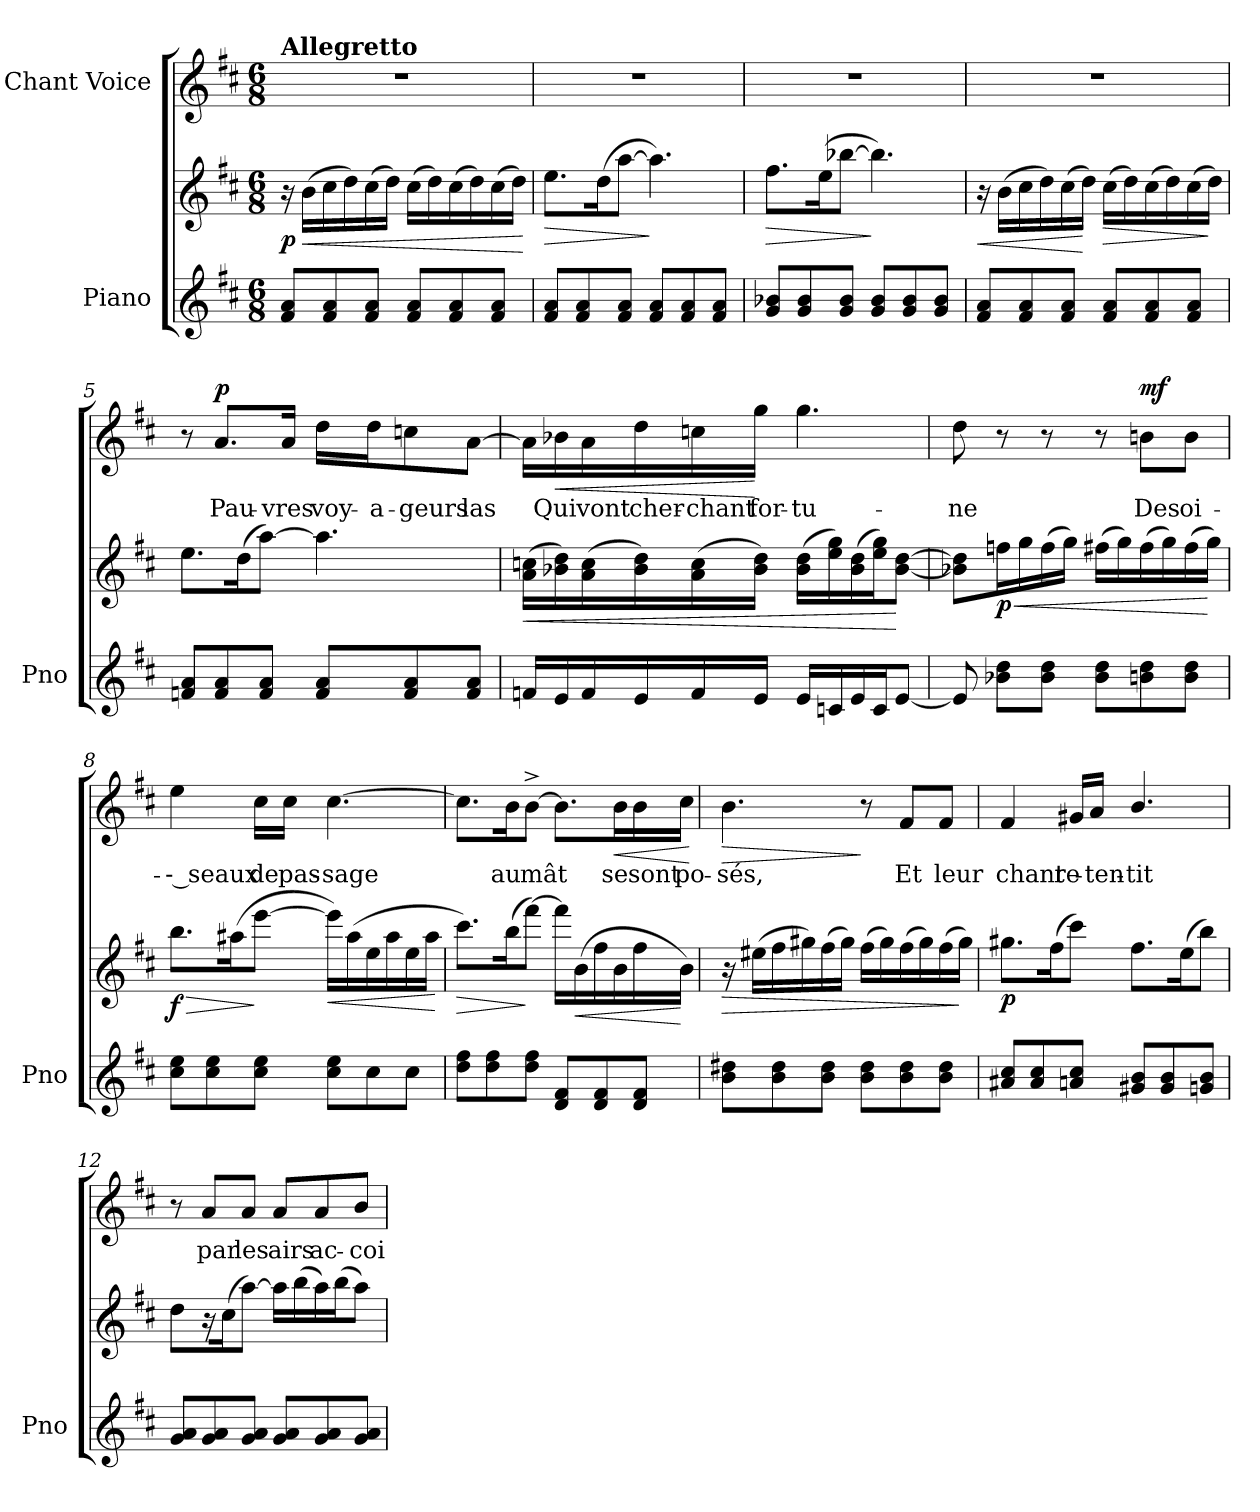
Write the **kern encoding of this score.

**kern	**kern	**dynam	**kern	**text	**dynam
*part2	*part2	*part2	*part1	*part1	*part1
*staff3	*staff2	*staff2/3	*staff1	*staff1	*staff1
*I"Piano	*	*	*I"Chant Voice	*	*
*I'Pno	*	*	*	*	*
*clefG2	*clefG2	*	*clefG2	*	*
*k[f#c#]	*k[f#c#]	*	*k[f#c#]	*	*
*M6/8	*M6/8	*	*M6/8	*	*
=1	=1	=1	=1	=1	=1
!	!	!	!LO:TX:a:B:t=Allegretto	!	!
!	!	!LO:DY:b	!	!	!
8f#/ 8a/L	16r	p	2.r	.	.
!	!	!LO:HP:b	!	!	!
.	(>16b\LL	<	.	.	.
8f#/ 8a/	16cc#\	.	.	.	.
.	16dd\)	.	.	.	.
8f#/ 8a/J	(>16cc#\	.	.	.	.
.	16dd\JJ)	.	.	.	.
8f#/ 8a/L	(>16cc#\LL	.	.	.	.
.	16dd\)	.	.	.	.
8f#/ 8a/	(>16cc#\	.	.	.	.
.	16dd\)	.	.	.	.
8f#/ 8a/J	(>16cc#\	.	.	.	.
.	16dd\JJ)	.	.	.	.
.	.	[	.	.	.
=2	=2	=2	=2	=2	=2
!	!	!LO:HP:b	!	!	!
8f#/ 8a/L	8.ee\L	>	2.r	.	.
8f#/ 8a/	.	.	.	.	.
.	(>16dd\K	.	.	.	.
8f#/ 8a/J	[8aa\J	.	.	.	.
8f#/ 8a/L	4.aa\])	]	.	.	.
8f#/ 8a/	.	.	.	.	.
8f#/ 8a/J	.	.	.	.	.
=3	=3	=3	=3	=3	=3
!	!	!LO:HP:b	!	!	!
8g/ 8b-X/L	8.ff#\L	>	2.r	.	.
8g/ 8b-/	.	.	.	.	.
.	(>16ee\K	.	.	.	.
8g/ 8b-/J	[8bb-X\J	.	.	.	.
8g/ 8b-/L	4.bb-\])	]	.	.	.
8g/ 8b-/	.	.	.	.	.
8g/ 8b-/J	.	.	.	.	.
!!LO:LB:g=z
=4	=4	=4	=4	=4	=4
!	!	!LO:HP:b	!	!	!
8f#/ 8a/L	16r	<	2.r	.	.
.	(>16b\LL	.	.	.	.
8f#/ 8a/	16cc#\	.	.	.	.
.	16dd\)	.	.	.	.
8f#/ 8a/J	(>16cc#\	.	.	.	.
.	16dd\JJ)	[	.	.	.
!	!	!LO:HP:b	!	!	!
8f#/ 8a/L	(>16cc#\LL	>	.	.	.
.	16dd\)	.	.	.	.
8f#/ 8a/	(>16cc#\	.	.	.	.
.	16dd\)	.	.	.	.
8f#/ 8a/J	(>16cc#\	.	.	.	.
.	16dd\JJ)	]	.	.	.
=5	=5	=5	=5	=5	=5
8fn/ 8a/L	8.ee\L	.	8r	.	.
!	!	!	!	!LO:LY:b	!LO:DY:a
8f/ 8a/	.	.	8.a/L	Pau-	p
.	(>16dd\K	.	.	.	.
8f/ 8a/J	[8aa\J)	.	.	.	.
!	!	!	!	!LO:LY:b	!
.	.	.	16a/Jk	-vres	.
!	!	!	!	!LO:LY:b	!
8f/ 8a/L	4.aa\]	.	16dd\LL	voy-	.
!	!	!	!	!LO:LY:b	!
.	.	.	16dd\J	-a-	.
!	!	!	!	!LO:LY:b	!
8f/ 8a/	.	.	8ccn\	-geurs	.
!	!	!	!	!LO:LY:b	!
8f/ 8a/J	.	.	[8a\J	las	.
!!LO:LB:g=z
=6	=6	=6	=6	=6	=6
!	!	!LO:HP:b	!	!	!
16fn/LL	(>16a\ 16ccn\LL	<	16a\LL]	.	.
!	!	!	!	!LO:LY:b	!LO:HP:b
16e/	16b-X\ 16dd\)	.	16b-X\	Qui	<
!	!	!	!	!LO:LY:b	!
16f/	(>16a\ 16cc\	.	16a\	vont	.
!	!	!	!	!LO:LY:b	!
16e/	16b-\ 16dd\)	.	16dd\	cher-	.
!	!	!	!	!LO:LY:b	!
16f/	(>16a\ 16cc\	.	16ccn\	-chant	.
!	!	!	!	!LO:LY:b	!
16e/JJ	16b-\ 16dd\JJ)	.	16gg\JJ	for-	[
!	!	!	!	!LO:LY:b	!
16e/LL	(>16b-\ 16dd\LL	.	4.gg\	-tu-	.
16cn/	16ee\ 16gg\)	.	.	.	.
16e/	(>16b-\ 16dd\	.	.	.	.
16c/J	16ee\ 16gg\J)	.	.	.	.
[8e/J	[8b-\ [8dd\J	[	.	.	.
=7	=7	=7	=7	=7	=7
!	!	!	!	!LO:LY:b	!
8e/]	8b-X\] 8dd\]L	.	8dd\	-ne	.
!	!	!LO:HP:b	!	!	!
!	!	!LO:DY:n=1:b	!	!	!
8b-X\ 8dd\L	16ffn\L	< p	8r	.	.
.	16gg\	.	.	.	.
8b-\ 8dd\J	(>16ff\	.	8r	.	.
.	16gg\JJ)	.	.	.	.
8b-\ 8dd\L	(>16ff#X\LL	.	8r	.	.
.	16gg\)	.	.	.	.
!	!	!	!	!LO:LY:b	!LO:DY:a
8bn\ 8dd\	(>16ff#\	.	8bn\L	Des	mf
.	16gg\)	.	.	.	.
!	!	!	!	!LO:LY:b	!
8b\ 8dd\J	(>16ff#\	.	8b\J	oi-	.
.	16gg\JJ)	[	.	.	.
!!LO:LB:g=z
=8	=8	=8	=8	=8	=8
!	!	!LO:HP:b	!	!LO:LY:b	!
!	!	!LO:DY:n=1:b	!	!	!
8cc#\ 8ee\L	8.bb\L	> f	4ee\	-- seaux	.
8cc#\ 8ee\	.	.	.	.	.
.	(>16aa#X\K	.	.	.	.
!	!	!	!	!LO:LY:b	!
8cc#\ 8ee\J	[8eee\J	]	16cc#\LL	de	.
!	!	!	!	!LO:LY:b	!
.	.	.	16cc#\JJ	pas-	.
!	!	!LO:HP:b	!	!LO:LY:b	!
8cc#\ 8ee\L	16eee\LL])	<	[4.cc#\	-sage	.
.	(>16aa#\	.	.	.	.
8cc#\	16ee\	.	.	.	.
.	16aa#\	.	.	.	.
8cc#\J	16ee\	.	.	.	.
.	16aa#\JJ	.	.	.	.
.	.	[	.	.	.
=9	=9	=9	=9	=9	=9
!	!	!LO:HP:b	!	!	!
8dd\ 8ff#\L	8.ccc#\L)	>	8.cc#\L]	.	.
8dd\ 8ff#\	.	.	.	.	.
!	!	!	!	!LO:LY:b	!
.	(>16bb\K	.	16b\K	au	.
!	!	!	!	!LO:LY:b	!
8dd\ 8ff#\J	[8fff#\J)	]	[8b^\J	mât	.
8d/ 8f#/L	16fff#\LL]	.	8.b\L]	.	.
!	!	!LO:HP:b	!	!	!
.	(>16b\	<	.	.	.
8d/ 8f#/	16ff#\	.	.	.	.
!	!	!	!	!LO:LY:b	!LO:HP:b
.	16b\	.	16b\L	se	<
!	!	!	!	!LO:LY:b	!
8d/ 8f#/J	16ff#\	.	16b\	sont	.
!	!	!	!	!LO:LY:b	!
.	16b\JJ)	[	16cc#\JJ	po-	.
.	.	.	.	.	[
=10	=10	=10	=10	=10	=10
!	!	!LO:HP:b	!	!LO:LY:b	!LO:HP:b
8b\ 8dd#X\L	16r	>	4.b\	-sés,	>
.	(>16ee#X\LL	.	.	.	.
8b\ 8dd#\	16ff#\	.	.	.	.
.	16gg#X\)	.	.	.	.
8b\ 8dd#\J	(>16ff#\	.	.	.	.
.	16gg#\JJ)	.	.	.	.
8b\ 8dd#\L	(>16ff#\LL	.	8r	.	]
.	16gg#\)	.	.	.	.
!	!	!	!	!LO:LY:b	!
8b\ 8dd#\	(>16ff#\	.	8f#/L	Et	.
.	16gg#\)	.	.	.	.
!	!	!	!	!LO:LY:b	!
8b\ 8dd#\J	(>16ff#\	.	8f#/J	leur	.
.	16gg#\JJ)	]	.	.	.
!!LO:PB:g=z
=11	=11	=11	=11	=11	=11
!	!	!LO:DY:b	!	!LO:LY:b	!
8a#X/ 8cc#/L	8.gg#X\L	p	4f#/	chant	.
8a#/ 8cc#/	.	.	.	.	.
.	(>16ff#\K	.	.	.	.
!	!	!	!	!LO:LY:b	!
8an/ 8cc#/J	8ccc#\J)	.	16g#X/LL	re-	.
!	!	!	!	!LO:LY:b	!
.	.	.	16a/JJ	-ten-	.
!	!	!	!	!LO:LY:b	!
8g#X/ 8b/L	8.ff#\L	.	4.b/	-tit	.
8g#/ 8b/	.	.	.	.	.
.	(>16ee\K	.	.	.	.
8gn/ 8b/J	8bb\J)	.	.	.	.
=12	=12	=12	=12	=12	=12
8g/ 8a/L	8dd\L	.	8r	.	.
!	!	!	!	!LO:LY:b	!
8g/ 8a/	16r	.	8a/L	par	.
.	(>16cc#\K	.	.	.	.
!	!	!	!	!LO:LY:b	!
8g/ 8a/J	[8aa\J)	.	8a/J	les	.
!	!	!	!	!LO:LY:b	!
8g/ 8a/L	16aa\LL]	.	8a/L	airs	.
.	(>16bb\	.	.	.	.
!	!	!	!	!LO:LY:b	!
8g/ 8a/	16aa\)	.	8a/	ac-	.
.	(>16bb\J	.	.	.	.
!	!	!	!	!LO:LY:b	!
8g/ 8a/J	8aa\J)	.	8b/J	-coi-	.
=	=	=	=	=	=
*-	*-	*-	*-	*-	*-
